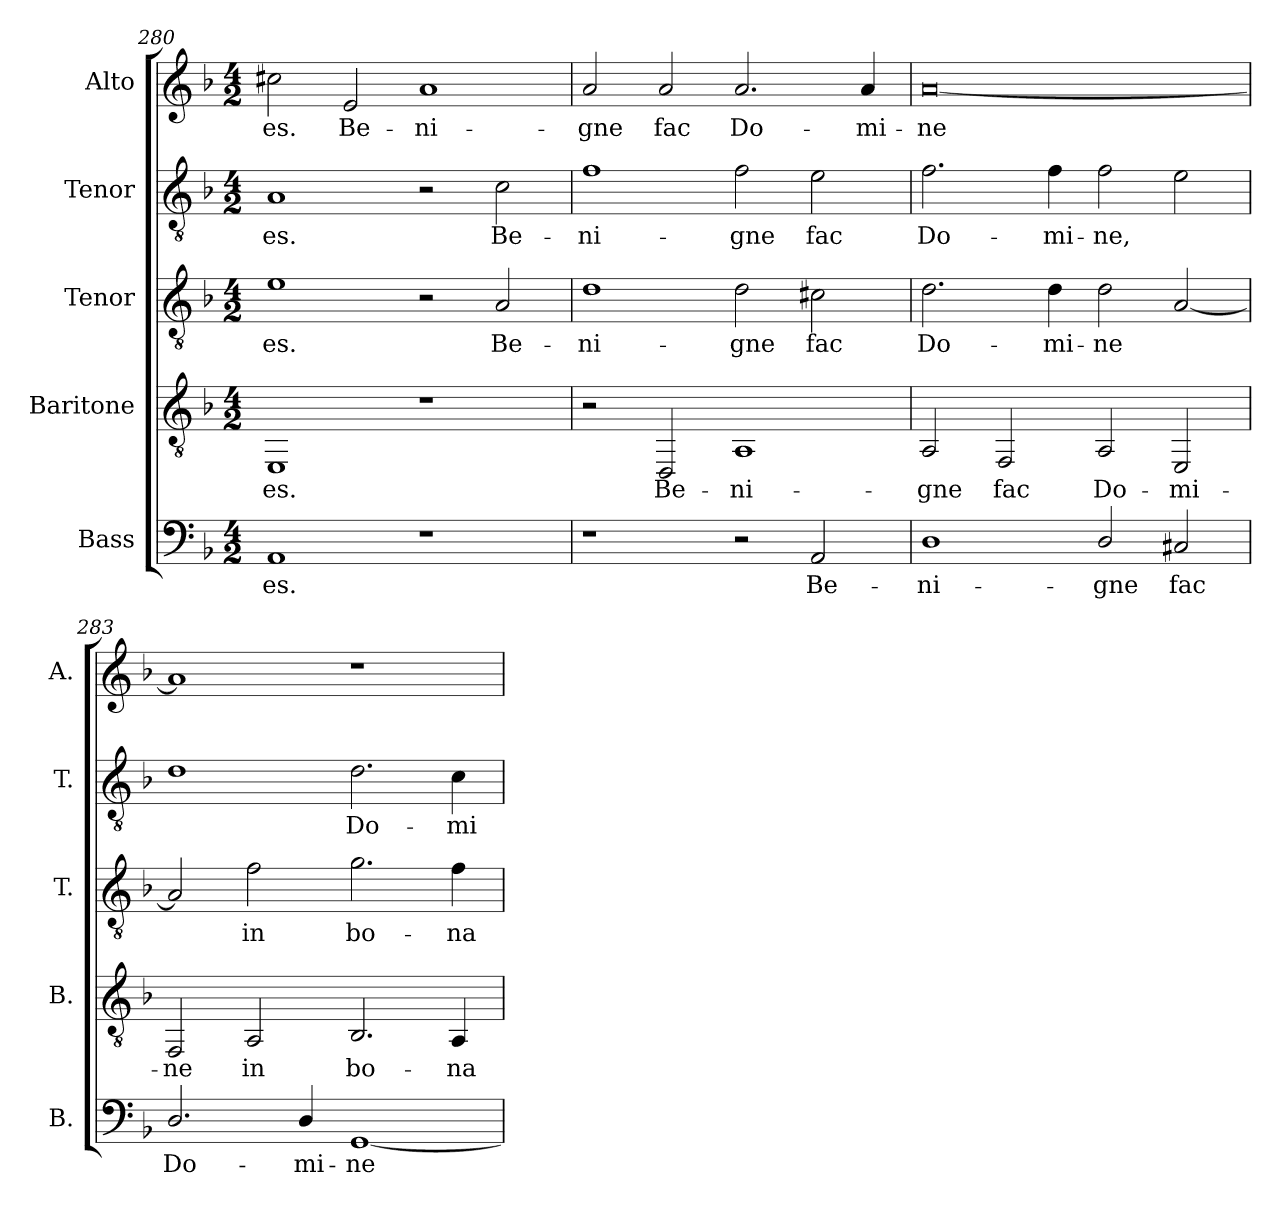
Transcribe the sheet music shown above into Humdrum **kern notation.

**kern	**text	**kern	**text	**kern	**text	**kern	**text	**kern	**text
*part5	*part5	*part4	*part4	*part3	*part3	*part2	*part2	*part1	*part1
*staff5	*staff5	*staff4	*staff4	*staff3	*staff3	*staff2	*staff2	*staff1	*staff1
*I"Bass	*	*I"Baritone	*	*I"Tenor	*	*I"Tenor	*	*I"Alto	*
*I'B.	*	*I'B.	*	*I'T.	*	*I'T.	*	*I'A.	*
*clefF4	*	*clefGv2	*	*clefGv2	*	*clefGv2	*	*clefG2	*
*	*	*	*	*ITrd7c12	*	*ITrd7c12	*	*	*
*k[b-]	*	*k[b-]	*	*k[b-]	*	*k[b-]	*	*k[b-]	*
*F:	*	*F:	*	*F:	*	*F:	*	*F:	*
*M4/2	*	*M4/2	*	*M4/2	*	*M4/2	*	*M4/2	*
=280	=280	=280	=280	=280	=280	=280	=280	=280	=280
!	!LO:LY:b:color=#000000	!	!	!	!	!	!	!	!
!	!	!	!LO:LY:b:color=#000000	!	!	!	!	!	!
!	!	!	!	!	!LO:LY:b:color=#000000	!	!	!	!
!	!	!	!	!	!	!	!LO:LY:b:color=#000000	!	!
!	!	!	!	!	!	!	!	!	!LO:LY:b:color=#000000
1AAi	-es.	1EEi	-es.	1Ei	-es.	1AAi	-es.	2cc#Xi\	-es.
!	!	!	!	!	!	!	!	!	!LO:LY:b:color=#000000
.	.	.	.	.	.	.	.	2ei/	Be-
!	!	!	!	!	!	!	!	!	!LO:LY:b:color=#000000
1r	.	1r	.	2r	.	2r	.	1ai	-ni-
!	!	!	!	!	!LO:LY:b:color=#000000	!	!	!	!
!	!	!	!	!	!	!	!LO:LY:b:color=#000000	!	!
.	.	.	.	2AAi/	Be-	2Ci\	Be-	.	.
=281	=281	=281	=281	=281	=281	=281	=281	=281	=281
!	!	!	!	!	!LO:LY:b:color=#000000	!	!	!	!
!	!	!	!	!	!	!	!LO:LY:b:color=#000000	!	!
!	!	!	!	!	!	!	!	!	!LO:LY:b:color=#000000
1r	.	2r	.	1Di	-ni-	1Fi	-ni-	2ai/	-gne
!	!	!	!LO:LY:b:color=#000000	!	!	!	!	!	!
!	!	!	!	!	!	!	!	!	!LO:LY:b:color=#000000
.	.	2DDi/	Be-	.	.	.	.	2ai/	fac
!	!	!	!LO:LY:b:color=#000000	!	!	!	!	!	!
!	!	!	!	!	!LO:LY:b:color=#000000	!	!	!	!
!	!	!	!	!	!	!	!LO:LY:b:color=#000000	!	!
!	!	!	!	!	!	!	!	!	!LO:LY:b:color=#000000
2r	.	1AAi	-ni-	2Di\	-gne	2Fi\	-gne	2.ai/	Do-
!	!LO:LY:b:color=#000000	!	!	!	!	!	!	!	!
!	!	!	!	!	!LO:LY:b:color=#000000	!	!	!	!
!	!	!	!	!	!	!	!LO:LY:b:color=#000000	!	!
2AAi/	Be-	.	.	2C#Xi\	fac	2Ei\	fac	.	.
!	!	!	!	!	!	!	!	!	!LO:LY:b:color=#000000
.	.	.	.	.	.	.	.	4ai/	-mi-
=282	=282	=282	=282	=282	=282	=282	=282	=282	=282
!	!LO:LY:b:color=#000000	!	!	!	!	!	!	!	!
!	!	!	!LO:LY:b:color=#000000	!	!	!	!	!	!
!	!	!	!	!	!LO:LY:b:color=#000000	!	!	!	!
!	!	!	!	!	!	!	!LO:LY:b:color=#000000	!	!
!	!	!	!	!	!	!	!	!	!LO:LY:b:color=#000000
1Di	-ni-	2AAi/	-gne	2.Di\	Do-	2.Fi\	Do-	[0ai	-ne
!	!	!	!LO:LY:b:color=#000000	!	!	!	!	!	!
.	.	2FFi/	fac	.	.	.	.	.	.
!	!	!	!	!	!LO:LY:b:color=#000000	!	!	!	!
!	!	!	!	!	!	!	!LO:LY:b:color=#000000	!	!
.	.	.	.	4Di\	-mi-	4Fi\	-mi-	.	.
!	!LO:LY:b:color=#000000	!	!	!	!	!	!	!	!
!	!	!	!LO:LY:b:color=#000000	!	!	!	!	!	!
!	!	!	!	!	!LO:LY:b:color=#000000	!	!	!	!
!	!	!	!	!	!	!	!LO:LY:b:color=#000000	!	!
2Di/	-gne	2AAi/	Do-	2Di\	-ne	2Fi\	-ne,	.	.
!	!LO:LY:b:color=#000000	!	!	!	!	!	!	!	!
!	!	!	!LO:LY:b:color=#000000	!	!	!	!	!	!
2C#Xi/	fac	2EEi/	-mi-	[2AAi/	.	2Ei\	.	.	.
!!LO:LB:g=z
=283	=283	=283	=283	=283	=283	=283	=283	=283	=283
!	!LO:LY:b:color=#000000	!	!	!	!	!	!	!	!
!	!	!	!LO:LY:b:color=#000000	!	!	!	!	!	!
2.Di/	Do-	2FFi/	-ne	2AAi/]	.	1Di	.	1ai]	.
!	!	!	!LO:LY:b:color=#000000	!	!	!	!	!	!
!	!	!	!	!	!LO:LY:b:color=#000000	!	!	!	!
.	.	2AAi/	in	2Fi\	in	.	.	.	.
!	!LO:LY:b:color=#000000	!	!	!	!	!	!	!	!
4Di/	-mi-	.	.	.	.	.	.	.	.
!	!LO:LY:b:color=#000000	!	!	!	!	!	!	!	!
!	!	!	!LO:LY:b:color=#000000	!	!	!	!	!	!
!	!	!	!	!	!LO:LY:b:color=#000000	!	!	!	!
!	!	!	!	!	!	!	!LO:LY:b:color=#000000	!	!
[1GGi	-ne	2.BB-i/	bo-	2.Gi\	bo-	2.Di\	Do-	1r	.
!	!	!	!LO:LY:b:color=#000000	!	!	!	!	!	!
!	!	!	!	!	!LO:LY:b:color=#000000	!	!	!	!
!	!	!	!	!	!	!	!LO:LY:b:color=#000000	!	!
.	.	4AAi/	-na	4Fi\	-na	4Ci\	-mi-	.	.
=	=	=	=	=	=	=	=	=	=
*-	*-	*-	*-	*-	*-	*-	*-	*-	*-
